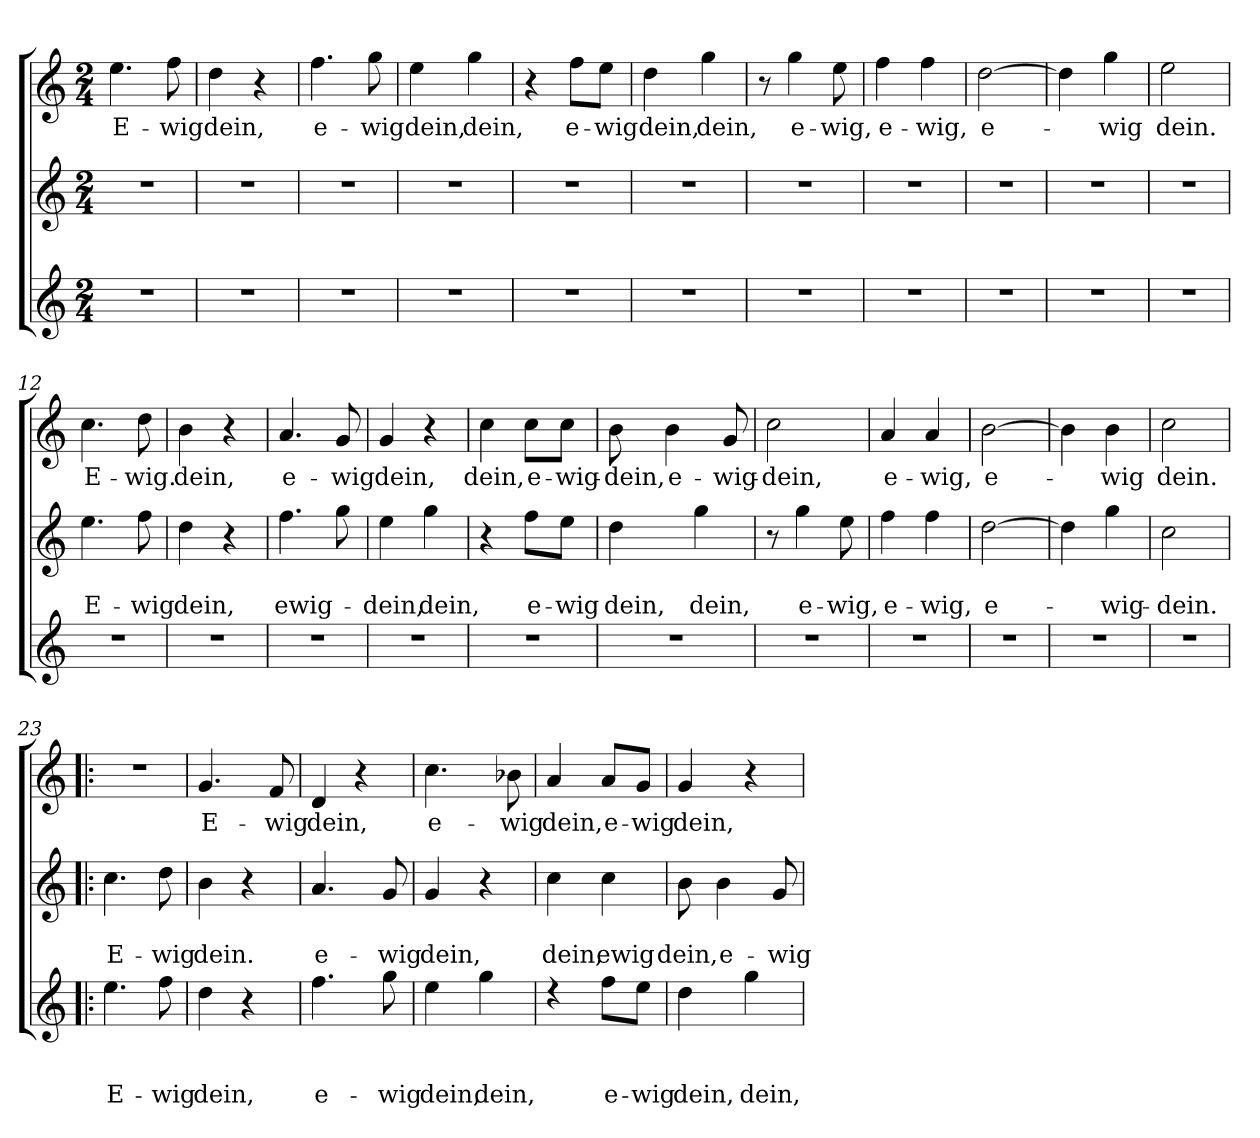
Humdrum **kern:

**kern	**text	**text	**text	**kern	**text	**text	**kern	**text
*part3	*part3	*part3	*part3	*part2	*part2	*part2	*part1	*part1
*staff3	*staff3	*staff3	*staff3	*staff2	*staff2	*staff2	*staff1	*staff1
*clefG2	*	*	*	*clefG2	*	*	*clefG2	*
*k[]	*	*	*	*k[]	*	*	*k[]	*
*C:	*	*	*	*C:	*	*	*C:	*
*M2/4	*	*	*	*M2/4	*	*	*M2/4	*
=1	=1	=1	=1	=1	=1	=1	=1	=1
!LO:N:vis=1	!	!	!	!LO:N:vis=1	!	!	!	!LO:LY:b
2r	.	.	.	2r	.	.	4.ee\	E-
!	!	!	!	!	!	!	!	!LO:LY:b
.	.	.	.	.	.	.	8ff\	-wig
=2	=2	=2	=2	=2	=2	=2	=2	=2
!LO:N:vis=1	!	!	!	!LO:N:vis=1	!	!	!	!LO:LY:b
2r	.	.	.	2r	.	.	4dd\	dein,
.	.	.	.	.	.	.	4r	.
=3	=3	=3	=3	=3	=3	=3	=3	=3
!LO:N:vis=1	!	!	!	!LO:N:vis=1	!	!	!	!LO:LY:b
2r	.	.	.	2r	.	.	4.ff\	e-
!	!	!	!	!	!	!	!	!LO:LY:b
.	.	.	.	.	.	.	8gg\	-wig
=4	=4	=4	=4	=4	=4	=4	=4	=4
!LO:N:vis=1	!	!	!	!LO:N:vis=1	!	!	!	!LO:LY:b
2r	.	.	.	2r	.	.	4ee\	dein,
!	!	!	!	!	!	!	!	!LO:LY:b
.	.	.	.	.	.	.	4gg\	dein,
=5	=5	=5	=5	=5	=5	=5	=5	=5
!LO:N:vis=1	!	!	!	!LO:N:vis=1	!	!	!	!
2r	.	.	.	2r	.	.	4r	.
!	!	!	!	!	!	!	!	!LO:LY:b
.	.	.	.	.	.	.	8ff\L	e-
!	!	!	!	!	!	!	!	!LO:LY:b
.	.	.	.	.	.	.	8ee\J	-wig
=6	=6	=6	=6	=6	=6	=6	=6	=6
!LO:N:vis=1	!	!	!	!LO:N:vis=1	!	!	!	!LO:LY:b
2r	.	.	.	2r	.	.	4dd\	dein,
!	!	!	!	!	!	!	!	!LO:LY:b
.	.	.	.	.	.	.	4gg\	dein,
=7	=7	=7	=7	=7	=7	=7	=7	=7
!LO:N:vis=1	!	!	!	!LO:N:vis=1	!	!	!	!
2r	.	.	.	2r	.	.	8r	.
!	!	!	!	!	!	!	!	!LO:LY:b
.	.	.	.	.	.	.	4gg\	e-
!	!	!	!	!	!	!	!	!LO:LY:b
.	.	.	.	.	.	.	8ee\	-wig,
=8	=8	=8	=8	=8	=8	=8	=8	=8
!LO:N:vis=1	!	!	!	!LO:N:vis=1	!	!	!	!LO:LY:b
2r	.	.	.	2r	.	.	4ff\	e-
!	!	!	!	!	!	!	!	!LO:LY:b
.	.	.	.	.	.	.	4ff\	-wig,
=9	=9	=9	=9	=9	=9	=9	=9	=9
!LO:N:vis=1	!	!	!	!LO:N:vis=1	!	!	!	!LO:LY:b
2r	.	.	.	2r	.	.	[>2dd\	e-
=10	=10	=10	=10	=10	=10	=10	=10	=10
!LO:N:vis=1	!	!	!	!LO:N:vis=1	!	!	!	!
2r	.	.	.	2r	.	.	4dd\]	.
!	!	!	!	!	!	!	!	!LO:LY:b
.	.	.	.	.	.	.	4gg\	-wig
=11	=11	=11	=11	=11	=11	=11	=11	=11
!LO:N:vis=1	!	!	!	!LO:N:vis=1	!	!	!	!LO:LY:b
2r	.	.	.	2r	.	.	2ee\	dein.
!!LO:LB:g=z
=12	=12	=12	=12	=12	=12	=12	=12	=12
!LO:N:vis=1	!	!	!	!	!	!LO:LY:b	!	!LO:LY:b
2r	.	.	.	4.ee\	.	E-	4.cc\	E-
!	!	!	!	!	!	!LO:LY:b	!	!LO:LY:b
.	.	.	.	8ff\	.	-wig	8dd\	-wig.
=13	=13	=13	=13	=13	=13	=13	=13	=13
!LO:N:vis=1	!	!	!	!	!	!LO:LY:b	!	!LO:LY:b
2r	.	.	.	4dd\	.	dein,	4b\	dein,
.	.	.	.	4r	.	.	4r	.
=14	=14	=14	=14	=14	=14	=14	=14	=14
!LO:N:vis=1	!	!	!	!	!	!LO:LY:b	!	!LO:LY:b
2r	.	.	.	4.ff\	.	e­wig-	4.a/	e-
!	!	!	!	!	!	!	!	!LO:LY:b
.	.	.	.	8gg\	.	.	8g/	-wig
=15	=15	=15	=15	=15	=15	=15	=15	=15
!LO:N:vis=1	!	!	!	!	!	!LO:LY:b	!	!LO:LY:b
2r	.	.	.	4ee\	.	-dein,	4g/	dein,
!	!	!	!	!	!	!LO:LY:b	!	!
.	.	.	.	4gg\	.	dein,	4r	.
=16	=16	=16	=16	=16	=16	=16	=16	=16
!LO:N:vis=1	!	!	!	!	!	!	!	!LO:LY:b
2r	.	.	.	4r	.	.	4cc\	dein,
!	!	!	!	!	!	!LO:LY:b	!	!LO:LY:b
.	.	.	.	8ff\L	.	e-	8cc\L	e-
!	!	!	!	!	!	!LO:LY:b	!	!LO:LY:b
.	.	.	.	8ee\J	.	-wig	8cc\J	-wig-
=17	=17	=17	=17	=17	=17	=17	=17	=17
!LO:N:vis=1	!	!	!	!	!	!LO:LY:b	!	!LO:LY:b
2r	.	.	.	4dd\	.	dein,	8b\	-dein,
!	!	!	!	!	!	!	!	!LO:LY:b
.	.	.	.	.	.	.	4b\	e-
!	!	!	!	!	!	!LO:LY:b	!	!
.	.	.	.	4gg\	.	dein,	.	.
!	!	!	!	!	!	!	!	!LO:LY:b
.	.	.	.	.	.	.	8g/	-wig-
=18	=18	=18	=18	=18	=18	=18	=18	=18
!LO:N:vis=1	!	!	!	!	!	!	!	!LO:LY:b
2r	.	.	.	8r	.	.	2cc\	-dein,
!	!	!	!	!	!	!LO:LY:b	!	!
.	.	.	.	4gg\	.	e-	.	.
!	!	!	!	!	!	!LO:LY:b	!	!
.	.	.	.	8ee\	.	-wig,	.	.
=19	=19	=19	=19	=19	=19	=19	=19	=19
!LO:N:vis=1	!	!	!	!	!	!LO:LY:b	!	!LO:LY:b
2r	.	.	.	4ff\	.	e-	4a/	e-
!	!	!	!	!	!	!LO:LY:b	!	!LO:LY:b
.	.	.	.	4ff\	.	-wig,	4a/	-wig,
=20	=20	=20	=20	=20	=20	=20	=20	=20
!LO:N:vis=1	!	!	!	!	!	!LO:LY:b	!	!LO:LY:b
2r	.	.	.	[>2dd\	.	e-	[>2b\	e-
=21	=21	=21	=21	=21	=21	=21	=21	=21
!LO:N:vis=1	!	!	!	!	!	!	!	!
2r	.	.	.	4dd\]	.	.	4b\]	.
!	!	!	!	!	!	!LO:LY:b	!	!LO:LY:b
.	.	.	.	4gg\	.	-wig-	4b\	-wig
=22	=22	=22	=22	=22	=22	=22	=22	=22
!LO:N:vis=1	!	!	!	!	!	!LO:LY:b	!	!LO:LY:b
2r	.	.	.	2cc\	.	-dein.	2cc\	dein.
!!LO:LB:g=z
=23!|:	=23!|:	=23!|:	=23!|:	=23!|:	=23!|:	=23!|:	=23!|:	=23!|:
!	!	!	!LO:LY:b	!	!	!LO:LY:b	!LO:N:vis=1	!
4.ee\	.	.	E-	4.cc\	.	E-	2r	.
!	!	!	!LO:LY:b	!	!	!LO:LY:b	!	!
8ff\	.	.	-wig	8dd\	.	-wig	.	.
=24	=24	=24	=24	=24	=24	=24	=24	=24
!	!	!	!LO:LY:b	!	!	!LO:LY:b	!	!LO:LY:b
4dd\	.	.	dein,	4b\	.	dein.	4.g/	E-
4r	.	.	.	4r	.	.	.	.
!	!	!	!	!	!	!	!	!LO:LY:b
.	.	.	.	.	.	.	8f/	-wig
=25	=25	=25	=25	=25	=25	=25	=25	=25
!	!	!	!LO:LY:b	!	!	!LO:LY:b	!	!LO:LY:b
4.ff\	.	.	e-	4.a/	.	e-	4d/	dein,
.	.	.	.	.	.	.	4r	.
!	!	!	!LO:LY:b	!	!	!LO:LY:b	!	!
8gg\	.	.	-wig	8g/	.	-wig	.	.
=26	=26	=26	=26	=26	=26	=26	=26	=26
!	!	!	!LO:LY:b	!	!	!LO:LY:b	!	!LO:LY:b
4ee\	.	.	dein,	4g/	.	dein,	4.cc\	e-
!	!	!	!LO:LY:b	!	!	!	!	!
4gg\	.	.	dein,	4r	.	.	.	.
!	!	!	!	!	!	!	!	!LO:LY:b
.	.	.	.	.	.	.	8b-i\	-wig
=27	=27	=27	=27	=27	=27	=27	=27	=27
!	!	!	!	!	!	!LO:LY:b	!	!LO:LY:b
4rdd	.	.	.	4cc\	.	dein,	4a/	dein,
!	!	!	!LO:LY:b	!	!	!LO:LY:b	!	!LO:LY:b
8ff\L	.	.	e-	4cc\	.	ewig	8a/L	e-
!	!	!	!LO:LY:b	!	!	!	!	!LO:LY:b
8ee\J	.	.	-wig	.	.	.	8g/J	-wig
=28	=28	=28	=28	=28	=28	=28	=28	=28
!	!	!	!LO:LY:b	!	!	!LO:LY:b	!	!LO:LY:b
4dd\	.	.	dein,	8b\	.	dein,	4g/	dein,
!	!	!	!	!	!	!LO:LY:b	!	!
.	.	.	.	4b\	.	e-	.	.
!	!	!	!LO:LY:b	!	!	!	!	!
4gg\	.	.	dein,	.	.	.	4r	.
!	!	!	!	!	!	!LO:LY:b	!	!
.	.	.	.	8g/	.	-wig	.	.
=	=	=	=	=	=	=	=	=
*-	*-	*-	*-	*-	*-	*-	*-	*-
